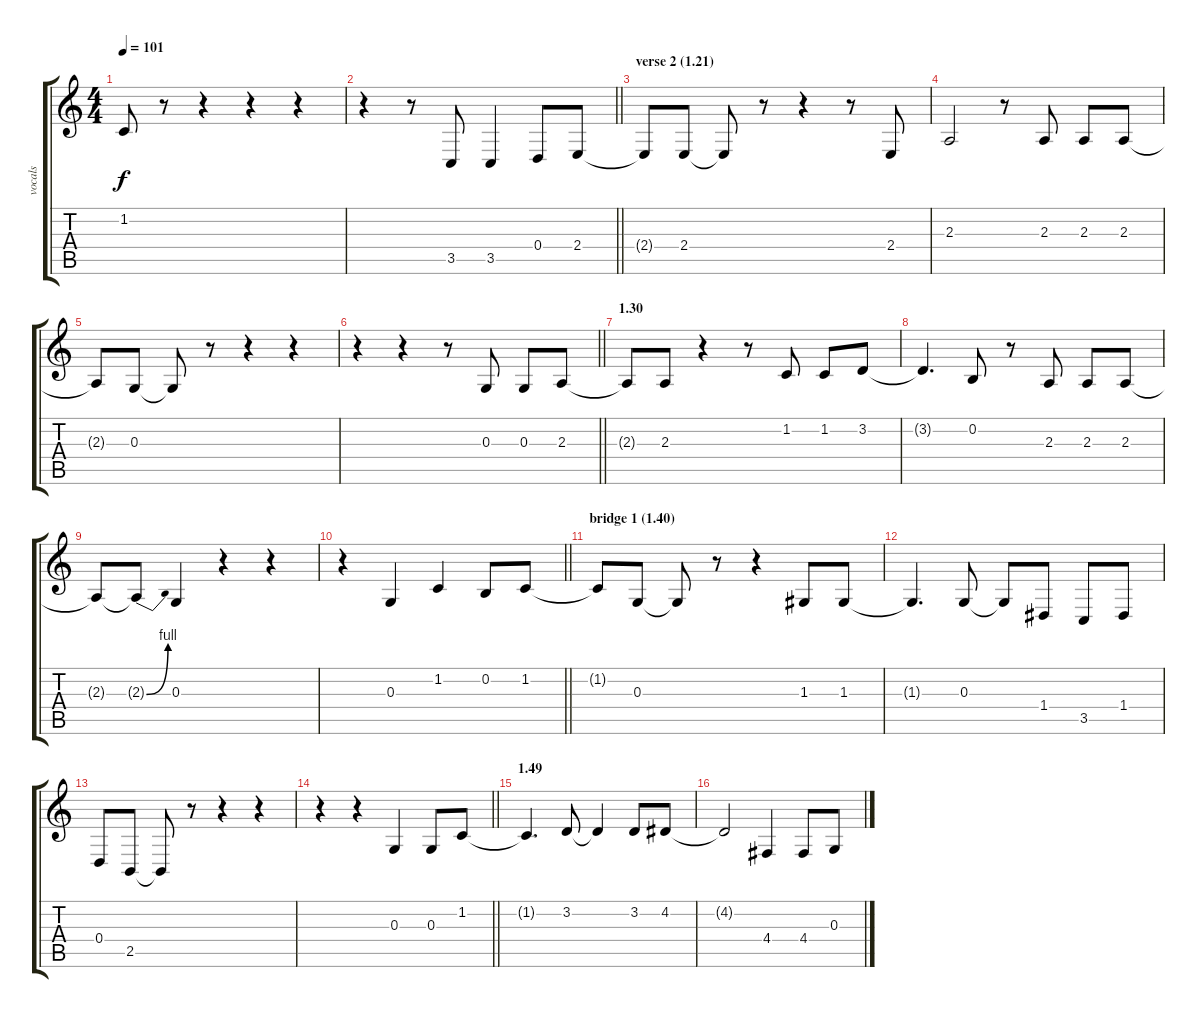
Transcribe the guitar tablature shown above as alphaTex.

\track ("vocals" "vocals") {instrument clarinet}
\staff {score tabs}
\tuning (E4 B3 G3 D3 A2 E2) {hide}
\ts (4 4)
\tempo 101
\clef g2
\ks c
1.2{t}.8{dy f} r.8 r.4 r.4 r.4 |
\barLineRight lightlight
r.4 r.8 3.5.8 3.5.4 0.4.8 2.4.8 |
\section ("" "verse 2 (1.21)")
2.4{t}.8 2.4.8 2.4{t}.8 r.8 r.4 r.8 2.4.8 |
2.3.2 r.8 2.3.8 2.3.8 2.3.8 |
2.3{t}.8 0.3.8 0.3{t}.8 r.8 r.4 r.4 |
\barLineRight lightlight
r.4 r.4 r.8 0.3.8 0.3.8 2.3.8 |
\section ("" "1.30")
2.3{t}.8 2.3.8 r.4 r.8 1.2.8 1.2.8 3.2.8 |
3.2{t}.4{d} 0.2.8 r.8 2.3.8 2.3.8 2.3.8 |
2.3{t}.8 2.3{be (bend 0 0 60 4) t}.8 0.3.4 r.4 r.4 |
\barLineRight lightlight
r.4 0.3.4 1.2.4 0.2.8 1.2.8 |
\section ("" "bridge 1 (1.40)")
1.2{t}.8 0.3.8 0.3{t}.8 r.8 r.4 1.3.8 1.3.8 |
1.3{t}.4{d} 0.3.8 0.3{t}.8 1.4.8 3.5.8 1.4.8 |
0.4.8 2.5.8 2.5{t}.8 r.8 r.4 r.4 |
\barLineRight lightlight
r.4 r.4 0.3.4 0.3.8 1.2.8 |
\section ("" "1.49")
1.2{t}.4{d} 3.2.8 3.2{t}.4 3.2.8 4.2.8 |
4.2{t}.2 4.4.4 4.4.8 0.3.8
